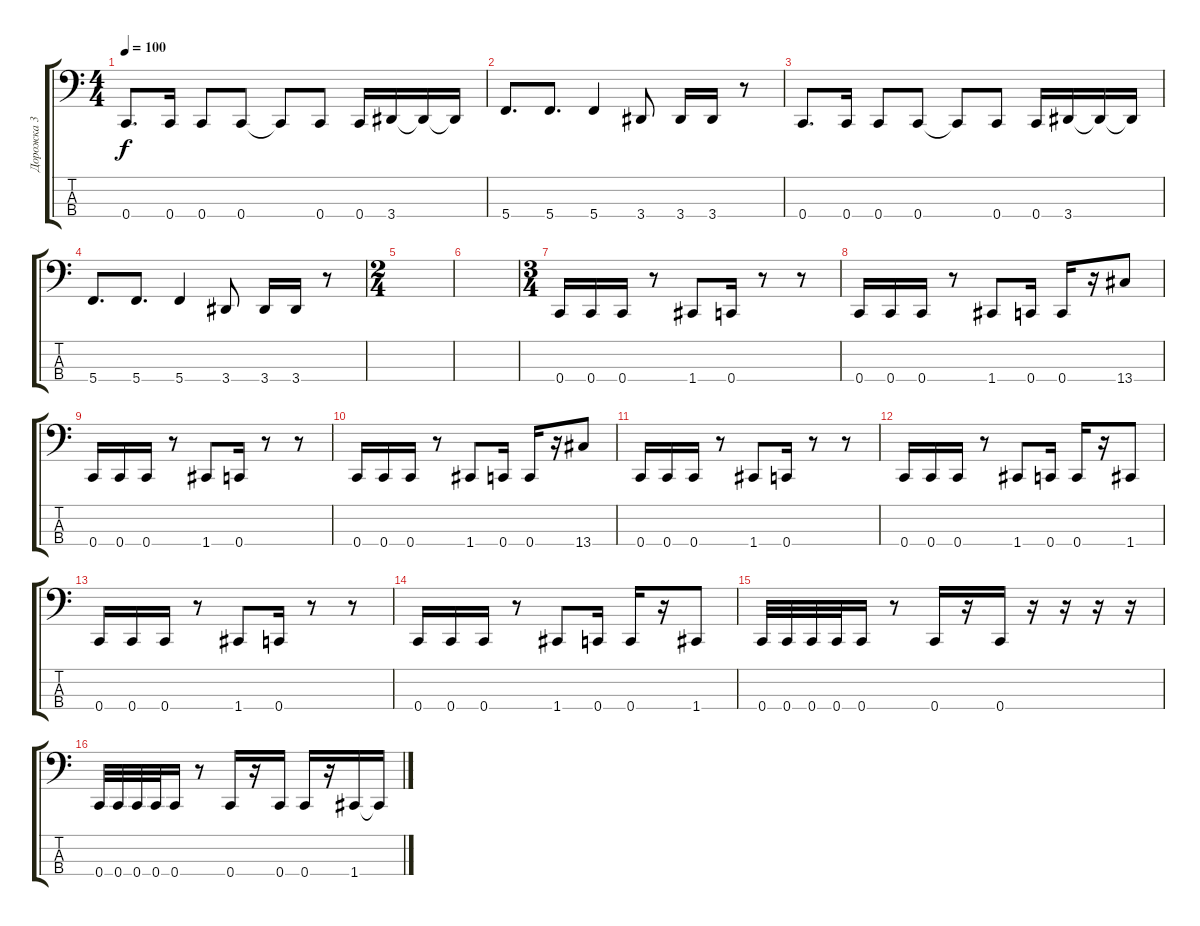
\track ("Дорожка 3" "Дорожка 3") {instrument electricbasspick}
\staff {score tabs}
\tuning (F2 C2 G1 C1) {hide}
\ts (4 4)
\tempo 100
\clef f4
\ks c
0.4.8{d dy f} 0.4.16 0.4.8 0.4.8 0.4{t}.8 0.4.8 0.4.16 3.4.16 3.4{t}.16 3.4{t}.16 |
5.4.8{d} 5.4.8{d} 5.4.4 3.4.8 3.4.16 3.4.16 r.8 |
0.4.8{d} 0.4.16 0.4.8 0.4.8 0.4{t}.8 0.4.8 0.4.16 3.4.16 3.4{t}.16 3.4{t}.16 |
5.4.8{d} 5.4.8{d} 5.4.4 3.4.8 3.4.16 3.4.16 r.8 |
\ts (2 4)
|
|
\ts (3 4)
0.4.16 0.4.16 0.4.16 r.8 1.4.8 0.4.16 r.8 r.8 |
0.4.16 0.4.16 0.4.16 r.8 1.4.8 0.4.16 0.4.16 r.16 13.4.8 |
0.4.16 0.4.16 0.4.16 r.8 1.4.8 0.4.16 r.8 r.8 |
0.4.16 0.4.16 0.4.16 r.8 1.4.8 0.4.16 0.4.16 r.16 13.4.8 |
0.4.16 0.4.16 0.4.16 r.8 1.4.8 0.4.16 r.8 r.8 |
0.4.16 0.4.16 0.4.16 r.8 1.4.8 0.4.16 0.4.16 r.16 1.4.8 |
0.4.16 0.4.16 0.4.16 r.8 1.4.8 0.4.16 r.8 r.8 |
0.4.16 0.4.16 0.4.16 r.8 1.4.8 0.4.16 0.4.16 r.16 1.4.8 |
0.4.32 0.4.32 0.4.32 0.4.32 0.4.16 r.8 0.4.16 r.16 0.4.16 r.16 r.16 r.16 r.16 |
0.4.32 0.4.32 0.4.32 0.4.32 0.4.16 r.8 0.4.16 r.16 0.4.16 0.4.16 r.16 1.4.16 1.4{t}.16
